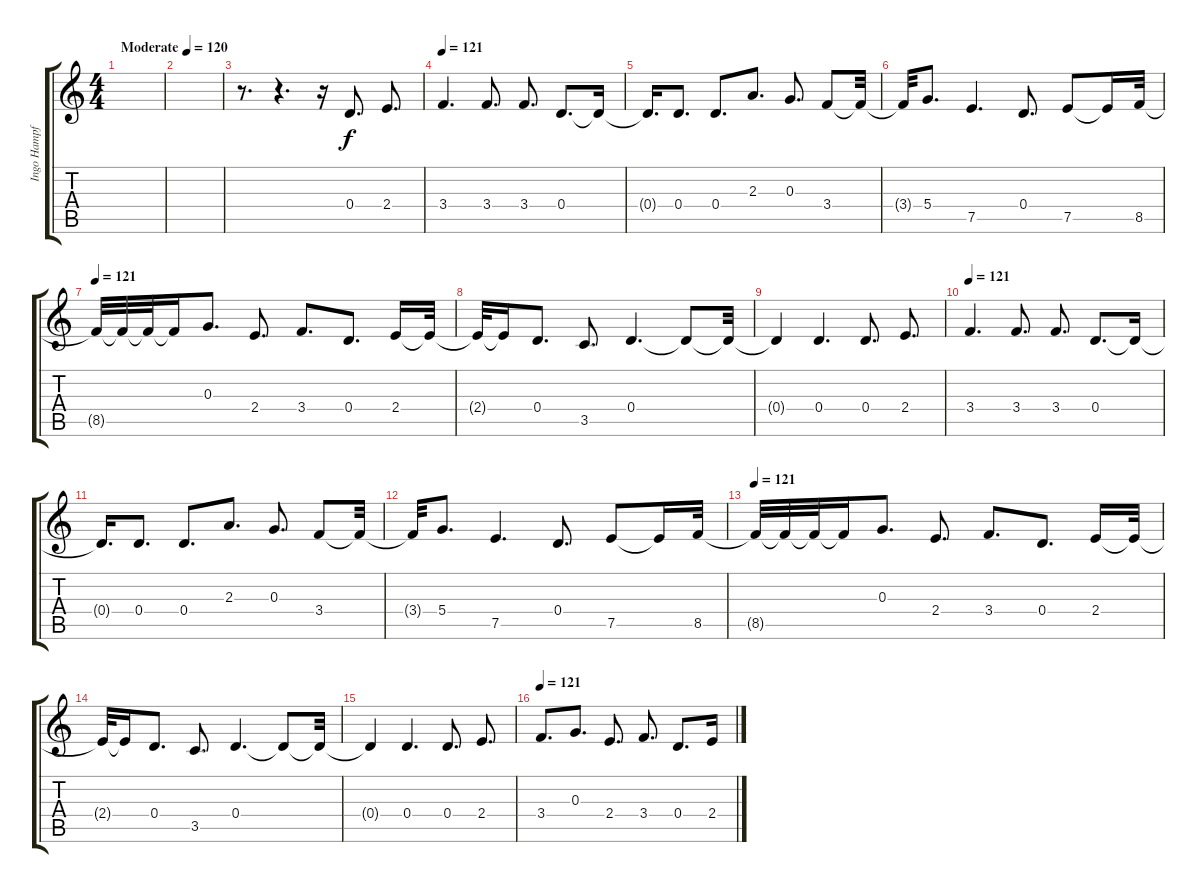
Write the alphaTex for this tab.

\track ("Ingo Hampf" "Ingo Hampf") {instrument acousticguitarnylon}
\staff {score tabs}
\tuning (E4 B3 G3 D3 A2 E2) {hide}
\ts (4 4)
\section ("" "")
\tempo (120 "Moderate")
\tempo 121
\tempo (120 "Moderate")
\clef g2
\ks c
|
|
r.8{d} r.4{d} r.16 0.4.8{d} 2.4.8{d} |
\tempo 121
3.4.4{d} 3.4.8{d} 3.4.8{d} 0.4.8{d} 0.4{t}.16 |
0.4{t}.16{d} 0.4.8{d} 0.4.8{d} 2.3.8{d} 0.3.8{d} 3.4.8 3.4{t}.32 |
3.4{t}.32 5.4.8{d} 7.5.4{d} 0.4.8{d} 7.5.8 7.5{t}.16 8.5.32 |
\tempo 121
8.5{t}.32 8.5{t}.32 8.5{t}.32 8.5{t}.16 0.3.8{d} 2.4.8{d} 3.4.8{d} 0.4.8{d} 2.4.16 2.4{t}.32 |
2.4{t}.32 2.4{t}.16 0.4.8{d} 3.5.8{d} 0.4.4{d} 0.4{t}.8 0.4{t}.32 |
0.4{t}.4 0.4.4{d} 0.4.8{d} 2.4.8{d} |
\tempo 121
3.4.4{d} 3.4.8{d} 3.4.8{d} 0.4.8{d} 0.4{t}.16 |
0.4{t}.16{d} 0.4.8{d} 0.4.8{d} 2.3.8{d} 0.3.8{d} 3.4.8 3.4{t}.32 |
3.4{t}.32 5.4.8{d} 7.5.4{d} 0.4.8{d} 7.5.8 7.5{t}.16 8.5.32 |
\tempo 121
8.5{t}.32 8.5{t}.32 8.5{t}.32 8.5{t}.16 0.3.8{d} 2.4.8{d} 3.4.8{d} 0.4.8{d} 2.4.16 2.4{t}.32 |
2.4{t}.32 2.4{t}.16 0.4.8{d} 3.5.8{d} 0.4.4{d} 0.4{t}.8 0.4{t}.32 |
0.4{t}.4 0.4.4{d} 0.4.8{d} 2.4.8{d} |
\tempo 121
3.4.8{d} 0.3.8{d} 2.4.8{d} 3.4.8{d} 0.4.8{d} 2.4.16
